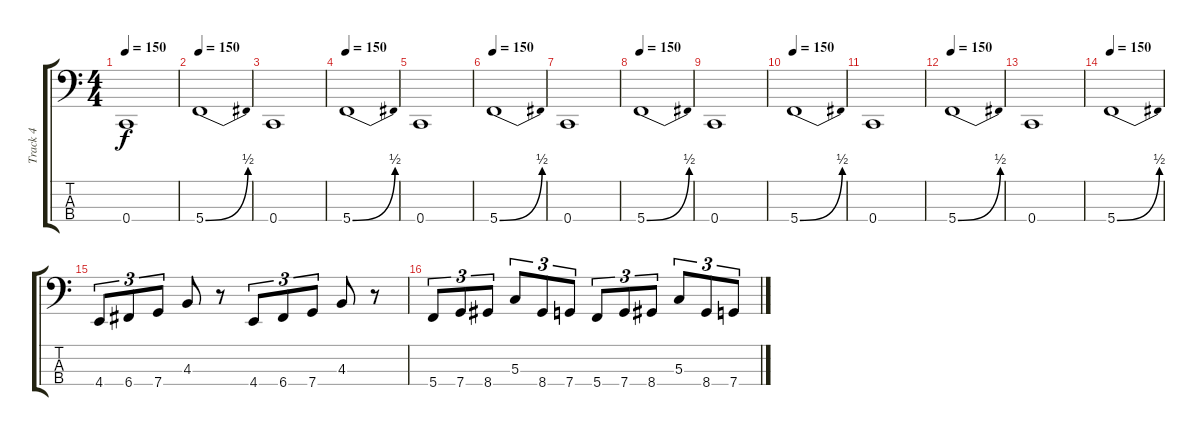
\track ("Track 4" "Track 4") {instrument electricbasspick}
\staff {score tabs}
\tuning (F2 C2 G1 C1) {hide}
\ts (4 4)
\tempo 150
\clef f4
\ks c
0.4.1{dy f} |
\tempo 150
5.4{be (bend 0 0 60 2)}.1 |
0.4.1 |
\tempo 150
5.4{be (bend 0 0 60 2)}.1 |
0.4.1 |
\tempo 150
5.4{be (bend 0 0 60 2)}.1 |
0.4.1 |
\tempo 150
5.4{be (bend 0 0 60 2)}.1 |
0.4.1 |
\tempo 150
5.4{be (bend 0 0 60 2)}.1 |
0.4.1 |
\tempo 150
5.4{be (bend 0 0 60 2)}.1 |
0.4.1 |
\tempo 150
5.4{be (bend 0 0 60 2)}.1 |
4.4.8{tu (3 2)} 6.4.8{tu (3 2)} 7.4.8{tu (3 2)} 4.3.8 r.8 4.4.8{tu (3 2)} 6.4.8{tu (3 2)} 7.4.8{tu (3 2)} 4.3.8 r.8 |
5.4.8{tu (3 2)} 7.4.8{tu (3 2)} 8.4.8{tu (3 2)} 5.3.8{tu (3 2)} 8.4.8{tu (3 2)} 7.4.8{tu (3 2)} 5.4.8{tu (3 2)} 7.4.8{tu (3 2)} 8.4.8{tu (3 2)} 5.3.8{tu (3 2)} 8.4.8{tu (3 2)} 7.4.8{tu (3 2)}
